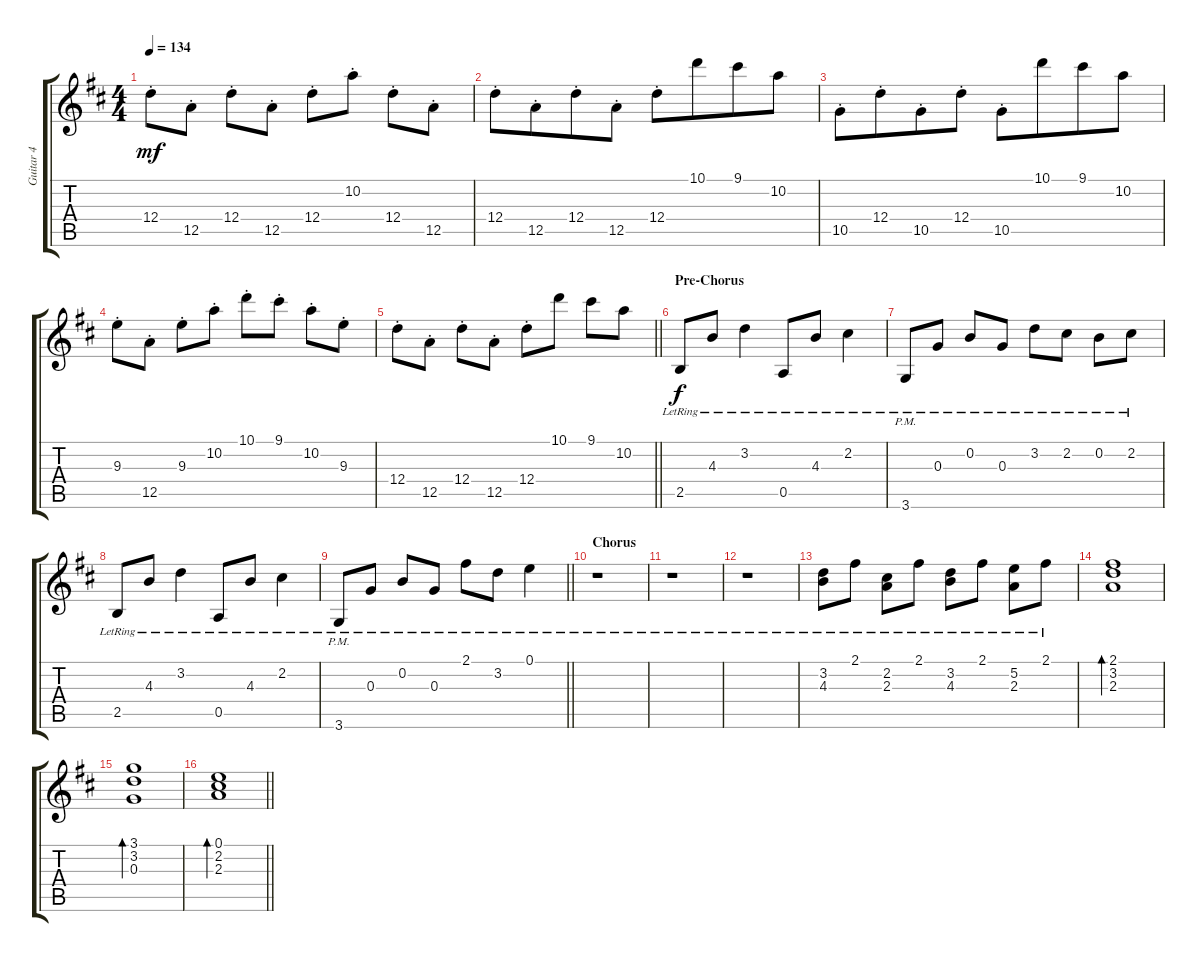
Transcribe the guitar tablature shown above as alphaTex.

\track ("Guitar 4" "Guitar 4") {instrument electricguitarclean}
\staff {score tabs}
\tuning (E4 B3 G3 D3 A2 E2) {hide}
\ts (4 4)
\tempo 134
\clef g2
\ks d
12.4{st}.8{dy mf} 12.5{st}.8 12.4{st}.8 12.5{st}.8 12.4{st}.8 10.2{st}.8 12.4{st}.8 12.5{st}.8 |
12.4{st}.8 12.5{st}.8{beam merge} 12.4{st}.8 12.5{st}.8 12.4{st}.8 10.1.8{beam merge} 9.1.8 10.2.8 |
10.5{st}.8 12.4{st}.8{beam merge} 10.5{st}.8{beam merge} 12.4{st}.8 10.5{st}.8 10.1.8{beam merge} 9.1.8{beam merge} 10.2.8 |
9.3{st}.8 12.5{st}.8 9.3{st}.8 10.2{st}.8 10.1{st}.8 9.1{st}.8 10.2{st}.8 9.3{st}.8 |
\barLineRight lightlight
12.4{st}.8 12.5{st}.8 12.4{st}.8 12.5{st}.8 12.4{st}.8 10.1.8 9.1.8 10.2.8 |
\section ("" "Pre-Chorus")
2.5{lr}.8{dy f} 4.3{lr}.8 3.2{lr}.4 0.5{lr}.8 4.3{lr}.8 2.2{lr}.4 |
3.6{pm lr}.8 0.3{lr}.8 0.2{lr}.8 0.3{lr}.8 3.2{lr}.8 2.2{lr}.8 0.2{lr}.8 2.2{lr}.8 |
2.5{lr}.8 4.3{lr}.8 3.2{lr}.4 0.5{lr}.8 4.3{lr}.8 2.2{lr}.4 |
\barLineRight lightlight
3.6{pm lr}.8 0.3{lr}.8 0.2{lr}.8 0.3{lr}.8 2.1{lr}.8 3.2{lr}.8 0.1{lr}.4 |
\section ("" "Chorus")
r.1 |
r.1 |
r.1 |
(3.2{lr} 4.3{lr}).8 2.1{lr}.8 (2.2{lr} 2.3{lr}).8 2.1{lr}.8 (3.2{lr} 4.3{lr}).8 2.1{lr}.8 (5.2{lr} 2.3{lr}).8 2.1{lr}.8 |
(2.1 3.2 2.3).1{bd 240} |
(3.1 3.2 0.3).1{bd 240} |
\barLineRight lightlight
(0.1 2.2 2.3).1{bd 240}
